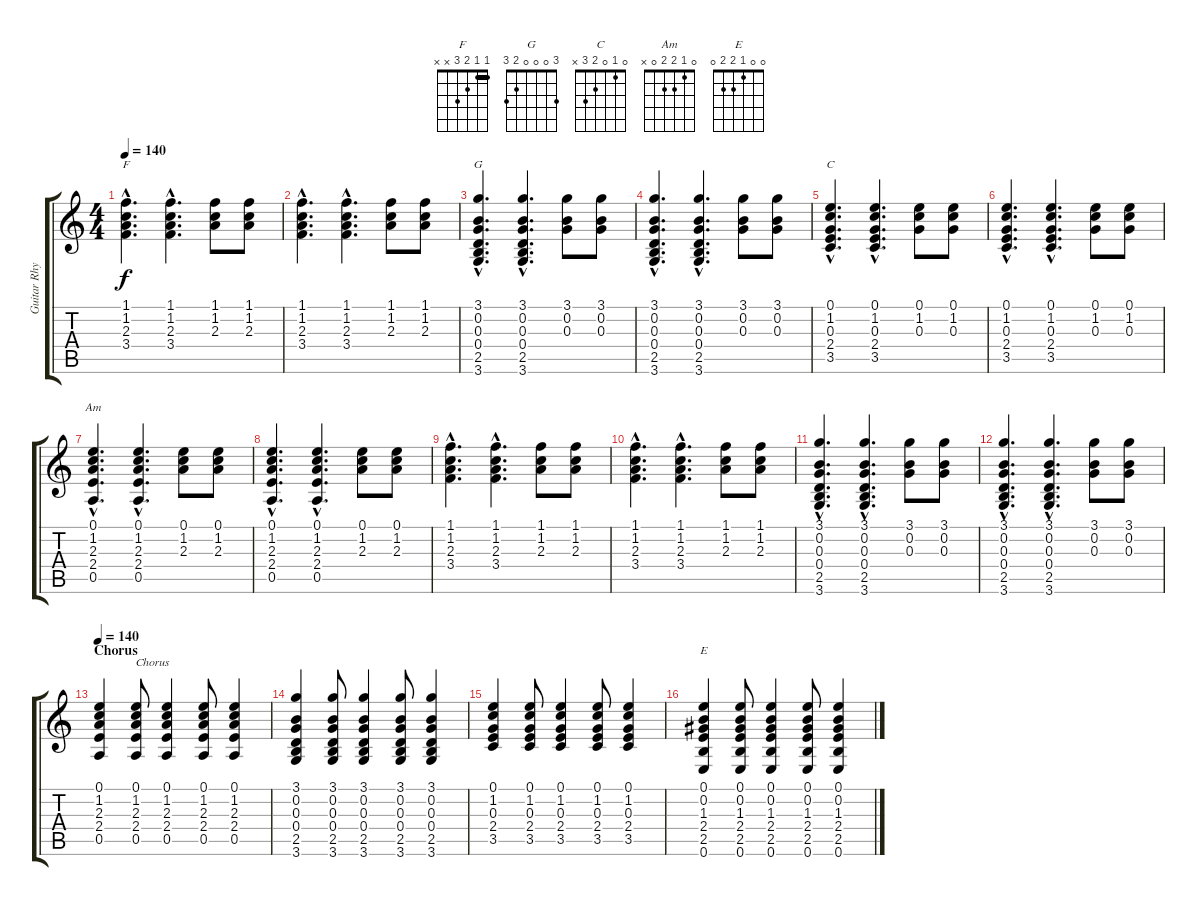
\track ("Guitar Rhythm" "Guitar Rhy") {instrument acousticguitarnylon}
\staff {score tabs}
\tuning (E4 B3 G3 D3 A2 E2) {hide}
\chord ("F" 1 1 2 3 x x) {barre 1}
\chord ("G" 3 0 0 0 2 3)
\chord ("C" 0 1 0 2 3 x)
\chord ("Am" 0 1 2 2 0 x)
\chord ("E" 0 0 1 2 2 0)
\ts (4 4)
\tempo 140
\clef g2
\ks c
(1.1{hac} 1.2{hac} 2.3{hac} 3.4{hac}).4{d ch "F" dy f} (1.1{hac} 1.2{hac} 2.3{hac} 3.4{hac}).4{d} (1.1 1.2 2.3).8 (1.1 1.2 2.3).8 |
(1.1{hac} 1.2{hac} 2.3{hac} 3.4{hac}).4{d} (1.1{hac} 1.2{hac} 2.3{hac} 3.4{hac}).4{d} (1.1 1.2 2.3).8 (1.1 1.2 2.3).8 |
(3.1{hac} 0.2{hac} 0.3{hac} 0.4{hac} 2.5{hac} 3.6{hac}).4{d ch "G"} (3.1{hac} 0.2{hac} 0.3{hac} 0.4{hac} 2.5{hac} 3.6{hac}).4{d} (3.1 0.2 0.3).8 (3.1 0.2 0.3).8 |
(3.1{hac} 0.2{hac} 0.3{hac} 0.4{hac} 2.5{hac} 3.6{hac}).4{d} (3.1{hac} 0.2{hac} 0.3{hac} 0.4{hac} 2.5{hac} 3.6{hac}).4{d} (3.1 0.2 0.3).8 (3.1 0.2 0.3).8 |
(0.1{hac} 1.2{hac} 0.3{hac} 2.4{hac} 3.5{hac}).4{d ch "C"} (0.1{hac} 1.2{hac} 0.3{hac} 2.4{hac} 3.5{hac}).4{d} (0.1 1.2 0.3).8 (0.1 1.2 0.3).8 |
(0.1{hac} 1.2{hac} 0.3{hac} 2.4{hac} 3.5{hac}).4{d} (0.1{hac} 1.2{hac} 0.3{hac} 2.4{hac} 3.5{hac}).4{d} (0.1 1.2 0.3).8 (0.1 1.2 0.3).8 |
(0.1{hac} 1.2{hac} 2.3{hac} 2.4{hac} 0.5{hac}).4{d ch "Am"} (0.1{hac} 1.2{hac} 2.3{hac} 2.4{hac} 0.5{hac}).4{d} (0.1 1.2 2.3).8 (0.1 1.2 2.3).8 |
(0.1{hac} 1.2{hac} 2.3{hac} 2.4{hac} 0.5{hac}).4{d} (0.1{hac} 1.2{hac} 2.3{hac} 2.4{hac} 0.5{hac}).4{d} (0.1 1.2 2.3).8 (0.1 1.2 2.3).8 |
(1.1{hac} 1.2{hac} 2.3{hac} 3.4{hac}).4{d} (1.1{hac} 1.2{hac} 2.3{hac} 3.4{hac}).4{d} (1.1 1.2 2.3).8 (1.1 1.2 2.3).8 |
(1.1{hac} 1.2{hac} 2.3{hac} 3.4{hac}).4{d} (1.1{hac} 1.2{hac} 2.3{hac} 3.4{hac}).4{d} (1.1 1.2 2.3).8 (1.1 1.2 2.3).8 |
(3.1{hac} 0.2{hac} 0.3{hac} 0.4{hac} 2.5{hac} 3.6{hac}).4{d} (3.1{hac} 0.2{hac} 0.3{hac} 0.4{hac} 2.5{hac} 3.6{hac}).4{d} (3.1 0.2 0.3).8 (3.1 0.2 0.3).8 |
(3.1{hac} 0.2{hac} 0.3{hac} 0.4{hac} 2.5{hac} 3.6{hac}).4{d} (3.1{hac} 0.2{hac} 0.3{hac} 0.4{hac} 2.5{hac} 3.6{hac}).4{d} (3.1 0.2 0.3).8 (3.1 0.2 0.3).8 |
\section ("" "Chorus")
\tempo 140
(0.1 1.2 2.3 2.4 0.5).4 (0.1 1.2 2.3 2.4 0.5).8{txt "Chorus"} (0.1 1.2 2.3 2.4 0.5).4 (0.1 1.2 2.3 2.4 0.5).8 (0.1 1.2 2.3 2.4 0.5).4 |
(3.1 0.2 0.3 0.4 2.5 3.6).4 (3.1 0.2 0.3 0.4 2.5 3.6).8 (3.1 0.2 0.3 0.4 2.5 3.6).4 (3.1 0.2 0.3 0.4 2.5 3.6).8 (3.1 0.2 0.3 0.4 2.5 3.6).4 |
(0.1 1.2 0.3 2.4 3.5).4 (0.1 1.2 0.3 2.4 3.5).8 (0.1 1.2 0.3 2.4 3.5).4 (0.1 1.2 0.3 2.4 3.5).8 (0.1 1.2 0.3 2.4 3.5).4 |
(0.1 0.2 1.3 2.4 2.5 0.6).4{ch "E"} (0.1 0.2 1.3 2.4 2.5 0.6).8 (0.1 0.2 1.3 2.4 2.5 0.6).4 (0.1 0.2 1.3 2.4 2.5 0.6).8 (0.1 0.2 1.3 2.4 2.5 0.6).4
